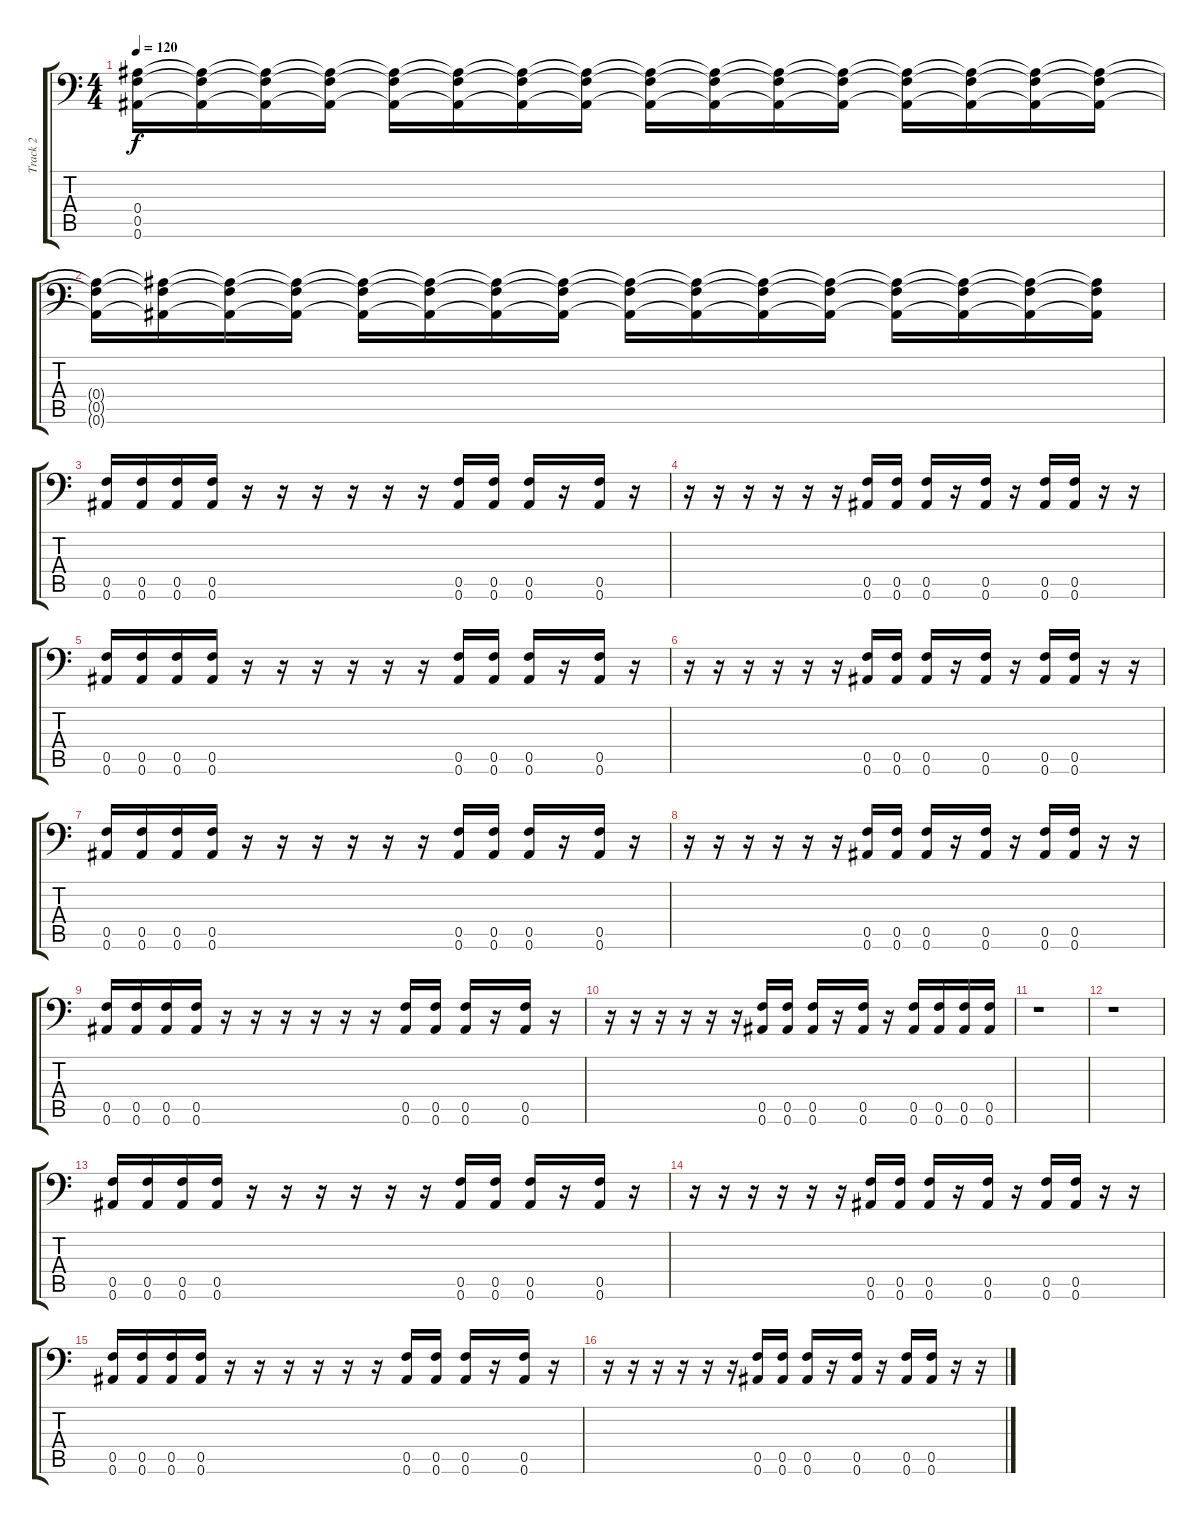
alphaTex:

\track ("Track 2" "Track 2") {instrument distortionguitar}
\staff {score tabs}
\tuning (C4 G3 Eb3 Bb2 F2 Bb1) {hide}
\ts (4 4)
\tempo 120
\clef f4
\ks c
(0.4 0.5 0.6).16{dy f} (0.4{t} 0.5{t} 0.6{t}).16 (0.4{t} 0.5{t} 0.6{t}).16 (0.4{t} 0.5{t} 0.6{t}).16 (0.4{t} 0.5{t} 0.6{t}).16 (0.4{t} 0.5{t} 0.6{t}).16 (0.4{t} 0.5{t} 0.6{t}).16 (0.4{t} 0.5{t} 0.6{t}).16 (0.4{t} 0.5{t} 0.6{t}).16 (0.4{t} 0.5{t} 0.6{t}).16 (0.4{t} 0.5{t} 0.6{t}).16 (0.4{t} 0.5{t} 0.6{t}).16 (0.4{t} 0.5{t} 0.6{t}).16 (0.4{t} 0.5{t} 0.6{t}).16 (0.4{t} 0.5{t} 0.6{t}).16 (0.4{t} 0.5{t} 0.6{t}).16 |
(0.4{t} 0.5{t} 0.6{t}).16 (0.4{t} 0.5{t} 0.6{t}).16 (0.4{t} 0.5{t} 0.6{t}).16 (0.4{t} 0.5{t} 0.6{t}).16 (0.4{t} 0.5{t} 0.6{t}).16 (0.4{t} 0.5{t} 0.6{t}).16 (0.4{t} 0.5{t} 0.6{t}).16 (0.4{t} 0.5{t} 0.6{t}).16 (0.4{t} 0.5{t} 0.6{t}).16 (0.4{t} 0.5{t} 0.6{t}).16 (0.4{t} 0.5{t} 0.6{t}).16 (0.4{t} 0.5{t} 0.6{t}).16 (0.4{t} 0.5{t} 0.6{t}).16 (0.4{t} 0.5{t} 0.6{t}).16 (0.4{t} 0.5{t} 0.6{t}).16 (0.4{t} 0.5{t} 0.6{t}).16 |
(0.5 0.6).16 (0.5 0.6).16 (0.5 0.6).16 (0.5 0.6).16 r.16 r.16 r.16 r.16 r.16 r.16 (0.5 0.6).16 (0.5 0.6).16 (0.5 0.6).16 r.16 (0.5 0.6).16 r.16 |
r.16 r.16 r.16 r.16 r.16 r.16 (0.5 0.6).16 (0.5 0.6).16 (0.5 0.6).16 r.16 (0.5 0.6).16 r.16 (0.5 0.6).16 (0.5 0.6).16 r.16 r.16 |
(0.5 0.6).16 (0.5 0.6).16 (0.5 0.6).16 (0.5 0.6).16 r.16 r.16 r.16 r.16 r.16 r.16 (0.5 0.6).16 (0.5 0.6).16 (0.5 0.6).16 r.16 (0.5 0.6).16 r.16 |
r.16 r.16 r.16 r.16 r.16 r.16 (0.5 0.6).16 (0.5 0.6).16 (0.5 0.6).16 r.16 (0.5 0.6).16 r.16 (0.5 0.6).16 (0.5 0.6).16 r.16 r.16 |
(0.5 0.6).16 (0.5 0.6).16 (0.5 0.6).16 (0.5 0.6).16 r.16 r.16 r.16 r.16 r.16 r.16 (0.5 0.6).16 (0.5 0.6).16 (0.5 0.6).16 r.16 (0.5 0.6).16 r.16 |
r.16 r.16 r.16 r.16 r.16 r.16 (0.5 0.6).16 (0.5 0.6).16 (0.5 0.6).16 r.16 (0.5 0.6).16 r.16 (0.5 0.6).16 (0.5 0.6).16 r.16 r.16 |
(0.5 0.6).16 (0.5 0.6).16 (0.5 0.6).16 (0.5 0.6).16 r.16 r.16 r.16 r.16 r.16 r.16 (0.5 0.6).16 (0.5 0.6).16 (0.5 0.6).16 r.16 (0.5 0.6).16 r.16 |
r.16 r.16 r.16 r.16 r.16 r.16 (0.5 0.6).16 (0.5 0.6).16 (0.5 0.6).16 r.16 (0.5 0.6).16 r.16 (0.5 0.6).16 (0.5 0.6).16 (0.5 0.6).16 (0.5 0.6).16 |
r.1 |
r.1 |
(0.5 0.6).16 (0.5 0.6).16 (0.5 0.6).16 (0.5 0.6).16 r.16 r.16 r.16 r.16 r.16 r.16 (0.5 0.6).16 (0.5 0.6).16 (0.5 0.6).16 r.16 (0.5 0.6).16 r.16 |
r.16 r.16 r.16 r.16 r.16 r.16 (0.5 0.6).16 (0.5 0.6).16 (0.5 0.6).16 r.16 (0.5 0.6).16 r.16 (0.5 0.6).16 (0.5 0.6).16 r.16 r.16 |
(0.5 0.6).16 (0.5 0.6).16 (0.5 0.6).16 (0.5 0.6).16 r.16 r.16 r.16 r.16 r.16 r.16 (0.5 0.6).16 (0.5 0.6).16 (0.5 0.6).16 r.16 (0.5 0.6).16 r.16 |
r.16 r.16 r.16 r.16 r.16 r.16 (0.5 0.6).16 (0.5 0.6).16 (0.5 0.6).16 r.16 (0.5 0.6).16 r.16 (0.5 0.6).16 (0.5 0.6).16 r.16 r.16
